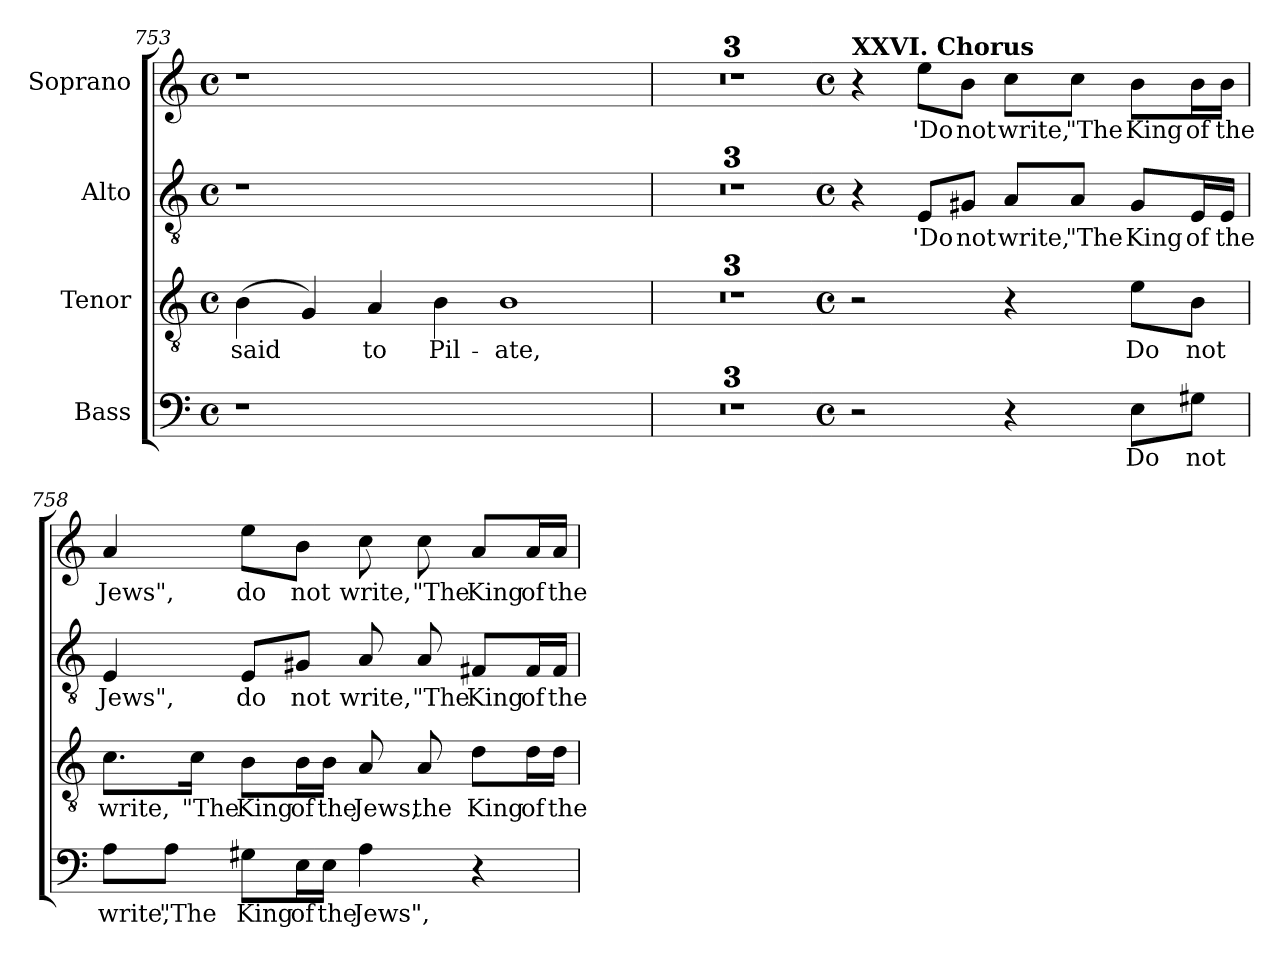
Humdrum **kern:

**kern	**text	**kern	**text	**kern	**text	**kern	**text
*part4	*part4	*part3	*part3	*part2	*part2	*part1	*part1
*staff4	*staff4	*staff3	*staff3	*staff2	*staff2	*staff1	*staff1
*I"Bass	*	*I"Tenor	*	*I"Alto	*	*I"Soprano	*
*clefF4	*	*clefGv2	*	*clefGv2	*	*clefG2	*
*	*	*ITrd7c12	*	*ITrd7c12	*	*	*
*k[]	*	*k[]	*	*k[]	*	*k[]	*
*C:	*	*C:	*	*C:	*	*C:	*
*M4/4	*	*M4/4	*	*M4/4	*	*M4/4	*
*met(c)	*	*met(c)	*	*met(c)	*	*met(c)	*
=753	=753	=753	=753	=753	=753	=753	=753
!LO:N:vis=1	!	!	!	!	!	!	!
!	!	!	!LO:LY:b:color=#000000	!LO:N:vis=1	!	!LO:N:vis=1	!
1r	.	(4BBi\	said	1r	.	1r	.
.	.	4GGi/)	.	.	.	.	.
!	!	!	!LO:LY:b:color=#000000	!	!	!	!
.	.	4AAi/	to	.	.	.	.
!	!	!	!LO:LY:b:color=#000000	!	!	!	!
.	.	4BBi\	Pil-	.	.	.	.
!	!	!	!LO:LY:b:color=#000000	!	!	!	!
1ryy	.	1BBi	-ate,	1ryy	.	1ryy	.
=754	=754	=754	=754	=754	=754	=754	=754
*	*	*stria0	*	*	*	*	*
1r	.	1r	.	1r	.	1r	.
=755	=755	=755	=755	=755	=755	=755	=755
1r	.	1r	.	1r	.	1r	.
=756	=756	=756	=756	=756	=756	=756	=756
1r	.	1r	.	1r	.	1r	.
!!LO:LB:g=z
=757-	=757-	=757-	=757-	=757-	=757-	=757-	=757-
*M4/4	*	*M4/4	*	*M4/4	*	*M4/4	*
*met(c)	*	*met(c)	*	*met(c)	*	*met(c)	*
!	!	!	!	!	!	!LO:TX:a:B:t=XXVI. Chorus	!
2r	.	2r	.	4r	.	4r	.
!	!	!	!	!	!LO:LY:b:color=#000000	!	!
!	!	!	!	!	!	!	!LO:LY:b:color=#000000
.	.	.	.	8EEi/L	'Do	8eei\L	'Do
!	!	!	!	!	!LO:LY:b:color=#000000	!	!
!	!	!	!	!	!	!	!LO:LY:b:color=#000000
.	.	.	.	8GG#Xi/J	not	8bi\J	not
!	!	!	!	!	!LO:LY:b:color=#000000	!	!
!	!	!	!	!	!	!	!LO:LY:b:color=#000000
4r	.	4r	.	8AAi/L	write,	8cci\L	write,
!	!	!	!	!	!LO:LY:b:color=#000000	!	!
!	!	!	!	!	!	!	!LO:LY:b:color=#000000
.	.	.	.	8AAi/J	"The	8cci\J	"The
!	!LO:LY:b:color=#000000	!	!	!	!	!	!
!	!	!	!LO:LY:b:color=#000000	!	!	!	!
!	!	!	!	!	!LO:LY:b:color=#000000	!	!
!	!	!	!	!	!	!	!LO:LY:b:color=#000000
8Ei\L	Do	8Ei\L	Do	8GG#i/L	King	8bi\L	King
!	!LO:LY:b:color=#000000	!	!	!	!	!	!
!	!	!	!LO:LY:b:color=#000000	!	!	!	!
!	!	!	!	!	!LO:LY:b:color=#000000	!	!
!	!	!	!	!	!	!	!LO:LY:b:color=#000000
8G#Xi\J	not	8BBi\J	not	16EEi/L	of	16bi\L	of
!	!	!	!	!	!LO:LY:b:color=#000000	!	!
!	!	!	!	!	!	!	!LO:LY:b:color=#000000
.	.	.	.	16EEi/JJ	the	16bi\JJ	the
=758	=758	=758	=758	=758	=758	=758	=758
!	!LO:LY:b:color=#000000	!	!	!	!	!	!
!	!	!	!LO:LY:b:color=#000000	!	!	!	!
!	!	!	!	!	!LO:LY:b:color=#000000	!	!
!	!	!	!	!	!	!	!LO:LY:b:color=#000000
8Ai\L	write,	8.Ci\L	write,	4EEi/	Jews",	4ai/	Jews",
!	!LO:LY:b:color=#000000	!	!	!	!	!	!
8Ai\J	"The	.	.	.	.	.	.
!	!	!	!LO:LY:b:color=#000000	!	!	!	!
.	.	16Ci\Jk	"The	.	.	.	.
!	!LO:LY:b:color=#000000	!	!	!	!	!	!
!	!	!	!LO:LY:b:color=#000000	!	!	!	!
!	!	!	!	!	!LO:LY:b:color=#000000	!	!
!	!	!	!	!	!	!	!LO:LY:b:color=#000000
8G#Xi\L	King	8BBi\L	King	8EEi/L	do	8eei\L	do
!	!LO:LY:b:color=#000000	!	!	!	!	!	!
!	!	!	!LO:LY:b:color=#000000	!	!	!	!
!	!	!	!	!	!LO:LY:b:color=#000000	!	!
!	!	!	!	!	!	!	!LO:LY:b:color=#000000
16Ei\L	of	16BBi\L	of	8GG#Xi/J	not	8bi\J	not
!	!LO:LY:b:color=#000000	!	!	!	!	!	!
!	!	!	!LO:LY:b:color=#000000	!	!	!	!
16Ei\JJ	the	16BBi\JJ	the	.	.	.	.
!	!LO:LY:b:color=#000000	!	!	!	!	!	!
!	!	!	!LO:LY:b:color=#000000	!	!	!	!
!	!	!	!	!	!LO:LY:b:color=#000000	!	!
!	!	!	!	!	!	!	!LO:LY:b:color=#000000
4Ai\	Jews",	8AAi/	Jews,	8AAi/	write,	8cci\	write,
!	!	!	!LO:LY:b:color=#000000	!	!	!	!
!	!	!	!	!	!LO:LY:b:color=#000000	!	!
!	!	!	!	!	!	!	!LO:LY:b:color=#000000
.	.	8AAi/	the	8AAi/	"The	8cci\	"The
!	!	!	!LO:LY:b:color=#000000	!	!	!	!
!	!	!	!	!	!LO:LY:b:color=#000000	!	!
!	!	!	!	!	!	!	!LO:LY:b:color=#000000
4r	.	8Di\L	King	8FF#Xi/L	King	8ai/L	King
!	!	!	!LO:LY:b:color=#000000	!	!	!	!
!	!	!	!	!	!LO:LY:b:color=#000000	!	!
!	!	!	!	!	!	!	!LO:LY:b:color=#000000
.	.	16Di\L	of	16FF#i/L	of	16ai/L	of
!	!	!	!LO:LY:b:color=#000000	!	!	!	!
!	!	!	!	!	!LO:LY:b:color=#000000	!	!
!	!	!	!	!	!	!	!LO:LY:b:color=#000000
.	.	16Di\JJ	the	16FF#i/JJ	the	16ai/JJ	the
=	=	=	=	=	=	=	=
*-	*-	*-	*-	*-	*-	*-	*-
